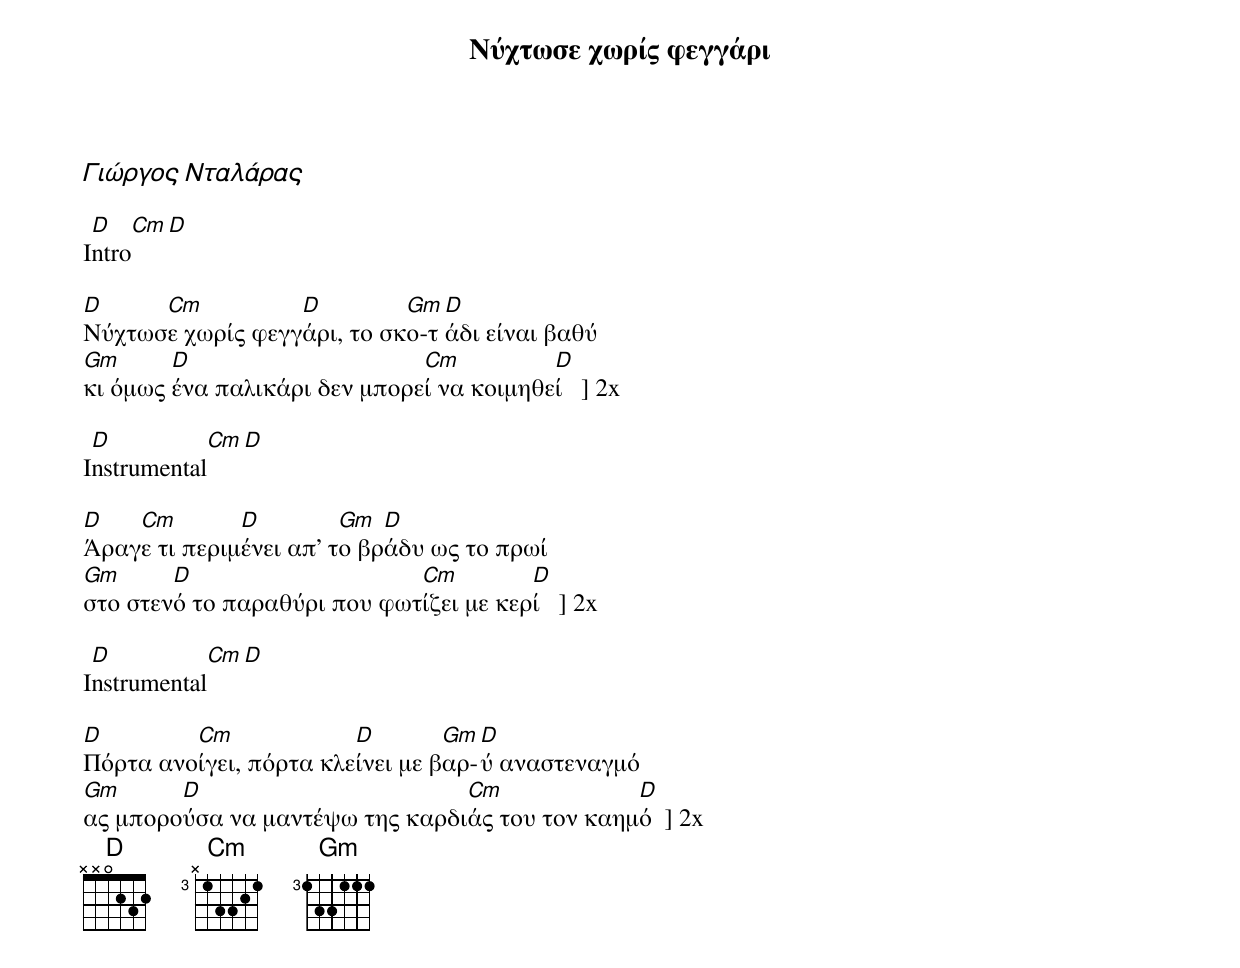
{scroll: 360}
{title: Νύχτωσε χωρίς φεγγάρι}
{comment_italic: Γιώργος Νταλάρας}

 D                                      Cm  D
Intro

D     Cm          D         Gm D
Νύχτωσε χωρίς φεγγάρι, το σκο-τάδι είναι βαθύ
Gm      D                     Cm          D
κι όμως ένα παλικάρι δεν μπορεί να κοιμηθεί   ] 2x

 D                                      Cm  D
Instrumental

D   Cm        D         Gm  D
Άραγε τι περιμένει απ' το βράδυ ως το πρωί
Gm      D                    Cm         D
στο στενό το παραθύρι που φωτίζει με κερί   ] 2x

 D                                      Cm  D
Instrumental

D        Cm             D        Gm D
Πόρτα ανοίγει, πόρτα κλείνει με βαρ-ύ αναστεναγμό
Gm      D                       Cm             D
ας μπορούσα να μαντέψω της καρδιάς του τον καημό  ] 2x
